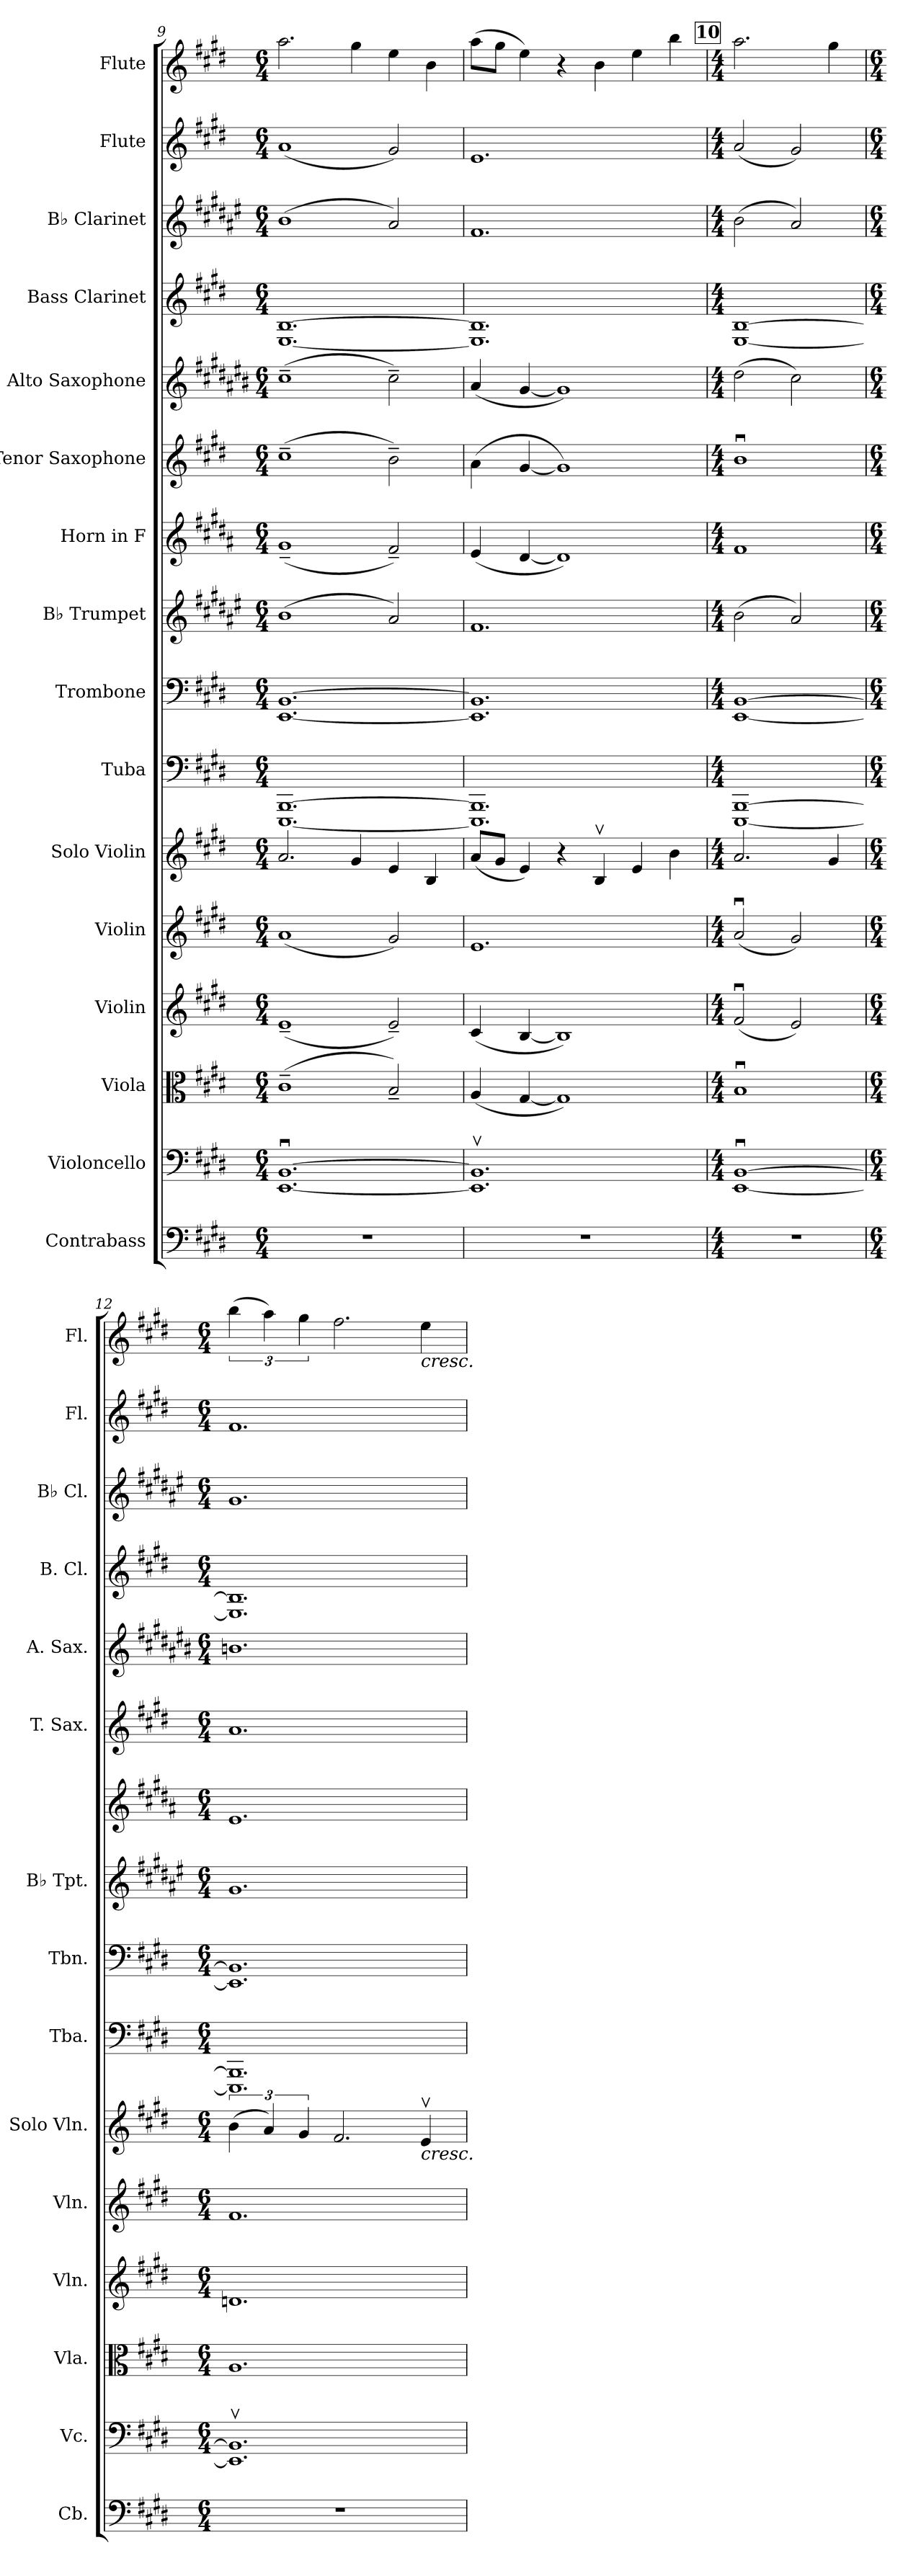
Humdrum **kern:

**kern	**kern	**kern	**kern	**kern	**kern	**kern	**kern	**kern	**kern	**kern	**kern	**kern	**kern	**kern	**kern
*part16	*part15	*part14	*part13	*part12	*part11	*part10	*part9	*part8	*part7	*part6	*part5	*part4	*part3	*part2	*part1
*staff16	*staff15	*staff14	*staff13	*staff12	*staff11	*staff10	*staff9	*staff8	*staff7	*staff6	*staff5	*staff4	*staff3	*staff2	*staff1
*I"Contrabass	*I"Violoncello	*I"Viola	*I"Violin	*I"Violin	*I"Solo Violin	*I"Tuba	*I"Trombone	*I"B♭ Trumpet	*I"Horn in F	*I"Tenor Saxophone	*I"Alto Saxophone	*I"Bass Clarinet	*I"B♭ Clarinet	*I"Flute	*I"Flute
*I'Cb.	*I'Vc.	*I'Vla.	*I'Vln.	*I'Vln.	*I'Solo Vln.	*I'Tba.	*I'Tbn.	*I'B♭ Tpt.	*	*I'T. Sax.	*I'A. Sax.	*I'B. Cl.	*I'B♭ Cl.	*I'Fl.	*I'Fl.
*clefF4	*clefF4	*clefC3	*clefG2	*clefG2	*clefG2	*clefF4	*clefF4	*clefG2	*clefG2	*clefG2	*clefG2	*clefG2	*clefG2	*clefG2	*clefG2
*ITrd7c12	*	*	*	*	*	*	*	*ITrd1c2	*ITrd4c7	*ITrd8c14	*ITrd5c9	*ITrd8c14	*ITrd1c2	*	*
*k[f#c#g#d#]	*k[f#c#g#d#]	*k[f#c#g#d#]	*k[f#c#g#d#]	*k[f#c#g#d#]	*k[f#c#g#d#]	*k[f#c#g#d#]	*k[f#c#g#d#]	*k[f#c#g#d#]	*k[f#c#g#d#]	*k[f#c#g#d#]	*k[f#c#g#d#]	*k[f#c#g#d#]	*k[f#c#g#d#]	*k[f#c#g#d#]	*k[f#c#g#d#]
*M6/4	*M6/4	*M6/4	*M6/4	*M6/4	*M6/4	*M6/4	*M6/4	*M6/4	*M6/4	*M6/4	*M6/4	*M6/4	*M6/4	*M6/4	*M6/4
=9	=9	=9	=9	=9	=9	=9	=9	=9	=9	=9	=9	=9	=9	=9	=9
1.r	[1.EEu [1.BBu	(>1c#i~	(<1e~	(<1a	2.a/	[1.EEE [1.BBB	[1.EE [1.BB	(>1a	(<1c#i~	(>1c#i~	(>1e~	[1.EE [1.BB	(>1a	(<1a	2.aa\
.	.	.	.	.	4g#/	.	.	.	.	.	.	.	.	.	4gg#\
.	.	2B~/)	2e~/)	2g#/)	4e/	.	.	2g#/)	2B~/)	2B~\)	2e~\)	.	2g#/)	2g#/)	4ee\
.	.	.	.	.	4B/	.	.	.	.	.	.	.	.	.	4b\
!!LO:PB:g=z
=10	=10	=10	=10	=10	=10	=10	=10	=10	=10	=10	=10	=10	=10	=10	=10
1.r	1.EE]v 1.BB]v	(<4A/	(<4c#i/	1.e	(<8a/L	1.EEE] 1.BBB]	1.EE] 1.BB]	1.e	(<4A/	(>4A\	(<4c#/	1.EE] 1.BB]	1.e	1.e	(>8aa\L
.	.	.	.	.	8g#/J	.	.	.	.	.	.	.	.	.	8gg#\J
.	.	[4G#i/	[4B/	.	4e/)	.	.	.	[4G#i/	[4G#i/	[4B/	.	.	.	4ee\)
.	.	1G#])	1B])	.	4r	.	.	.	1G#])	1G#])	1B])	.	.	.	4r
.	.	.	.	.	4Bv/	.	.	.	.	.	.	.	.	.	4b\
.	.	.	.	.	4e/	.	.	.	.	.	.	.	.	.	4ee\
.	.	.	.	.	4b\	.	.	.	.	.	.	.	.	.	4bb\
!!LO:REH:place=s1:a:B:fs=14:t=10
=11	=11	=11	=11	=11	=11	=11	=11	=11	=11	=11	=11	=11	=11	=11	=11
*M4/4	*M4/4	*M4/4	*M4/4	*M4/4	*M4/4	*M4/4	*M4/4	*M4/4	*M4/4	*M4/4	*M4/4	*M4/4	*M4/4	*M4/4	*M4/4
1r	[1EEu [1BBu	1Bu	(<2f#u/	(<2au/	2.a/	[1EEE [1BBB	[1EE [1BB	(>2a\	1B	1Bu	(>2f#\	[1EE [1BB	(>2a\	(<2a/	2.aa\
.	.	.	2e/)	2g#/)	.	.	.	2g#/)	.	.	2e\)	.	2g#/)	2g#/)	.
.	.	.	.	.	4g#/	.	.	.	.	.	.	.	.	.	4gg#\
=12	=12	=12	=12	=12	=12	=12	=12	=12	=12	=12	=12	=12	=12	=12	=12
*M6/4	*M6/4	*M6/4	*M6/4	*M6/4	*M6/4	*M6/4	*M6/4	*M6/4	*M6/4	*M6/4	*M6/4	*M6/4	*M6/4	*M6/4	*M6/4
1.r	1.EE]v 1.BB]v	1.A	1.dn	1.f#	(>6b\	1.EEE] 1.BBB]	1.EE] 1.BB]	1.f#	1.A	1.A	1.dn	1.EE] 1.BB]	1.f#	1.f#	(>6bb\
.	.	.	.	.	6a/)	.	.	.	.	.	.	.	.	.	6aa\)
.	.	.	.	.	6g#/	.	.	.	.	.	.	.	.	.	6gg#\
.	.	.	.	.	2.f#/	.	.	.	.	.	.	.	.	.	2.ff#\
!	!	!	!	!	!	!	!	!	!	!	!	!	!	!	!LO:TX:b:i:t=cresc.
!	!	!	!	!	!LO:TX:b:i:t=cresc.	!	!	!	!	!	!	!	!	!	!
.	.	.	.	.	4ev/	.	.	.	.	.	.	.	.	.	4ee\
=	=	=	=	=	=	=	=	=	=	=	=	=	=	=	=
*-	*-	*-	*-	*-	*-	*-	*-	*-	*-	*-	*-	*-	*-	*-	*-
